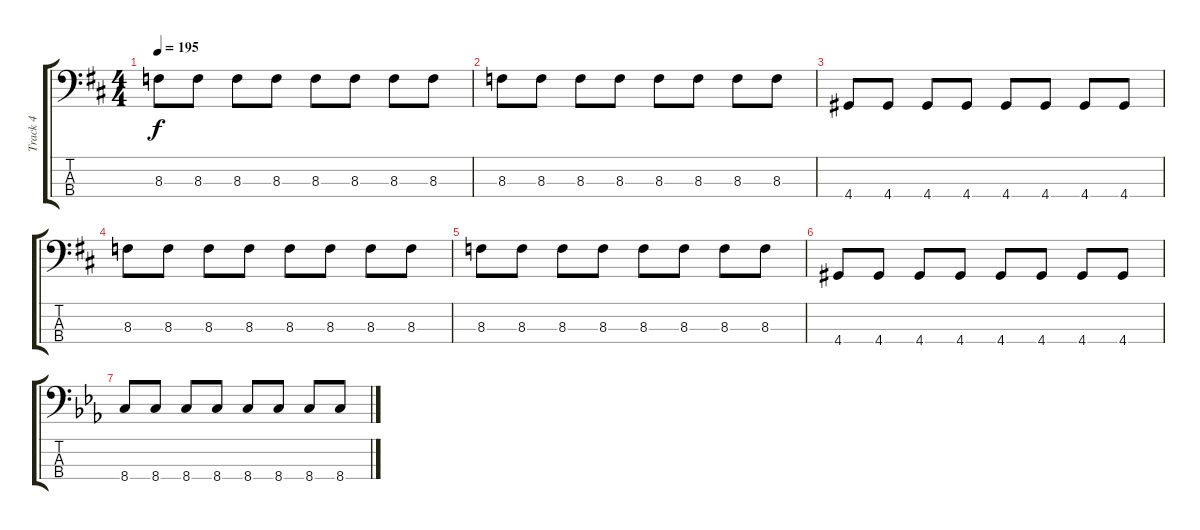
\track ("Track 4" "Track 4") {instrument electricbassfinger}
\staff {score tabs}
\tuning (G2 D2 A1 E1) {hide}
\ts (4 4)
\tempo 195
\clef f4
\ks d
8.3.8{dy f} 8.3.8 8.3.8 8.3.8 8.3.8 8.3.8 8.3.8 8.3.8 |
8.3.8 8.3.8 8.3.8 8.3.8 8.3.8 8.3.8 8.3.8 8.3.8 |
4.4.8 4.4.8 4.4.8 4.4.8 4.4.8 4.4.8 4.4.8 4.4.8 |
8.3.8 8.3.8 8.3.8 8.3.8 8.3.8 8.3.8 8.3.8 8.3.8 |
8.3.8 8.3.8 8.3.8 8.3.8 8.3.8 8.3.8 8.3.8 8.3.8 |
4.4.8 4.4.8 4.4.8 4.4.8 4.4.8 4.4.8 4.4.8 4.4.8 |
\ks eb
8.4.8 8.4.8 8.4.8 8.4.8 8.4.8 8.4.8 8.4.8 8.4.8
